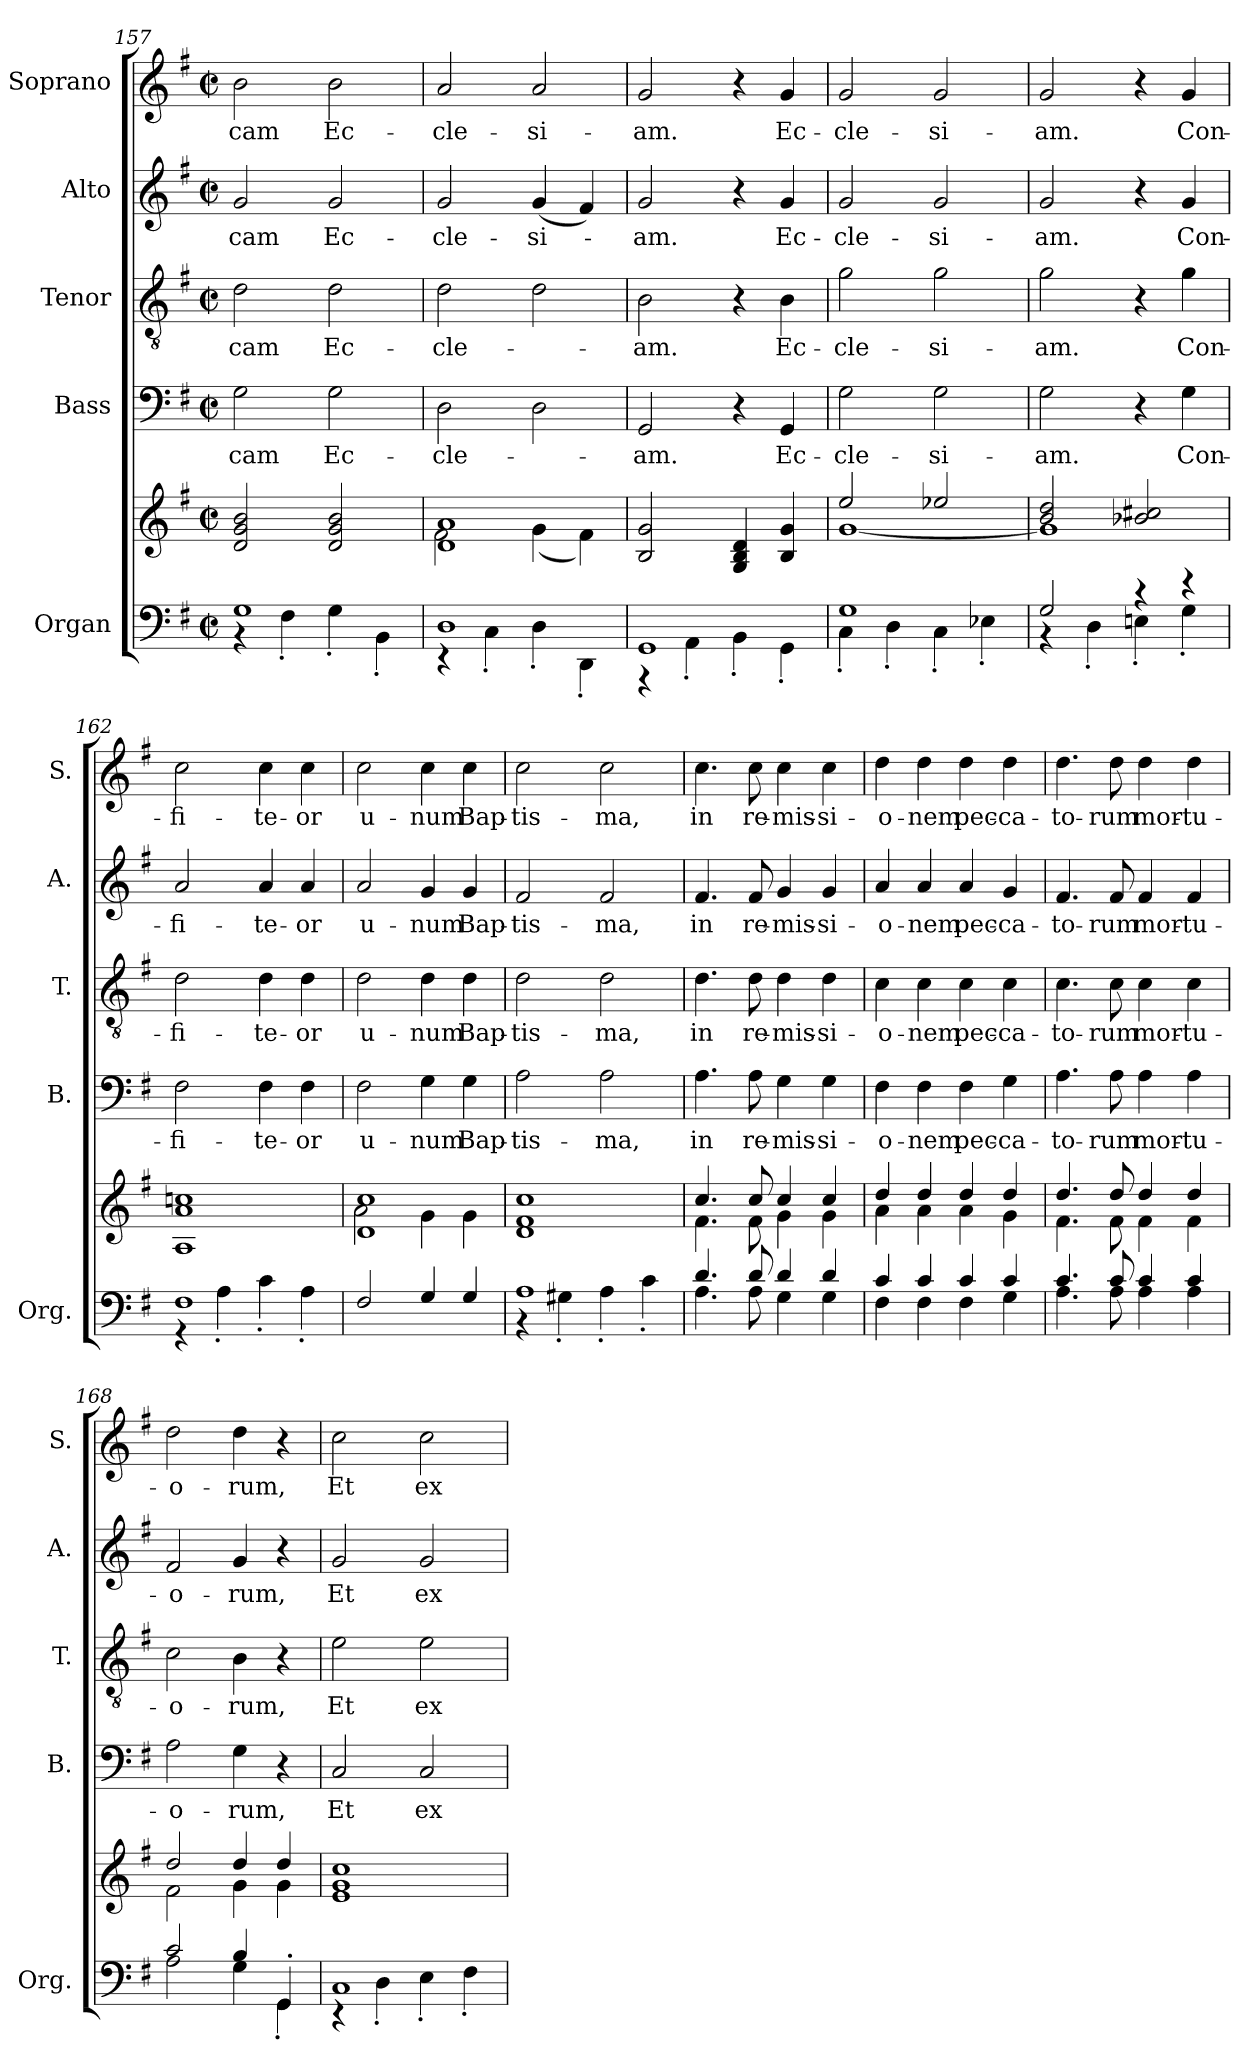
**kern	**kern	**kern	**text	**kern	**text	**kern	**text	**kern	**text
*part5	*part5	*part4	*part4	*part3	*part3	*part2	*part2	*part1	*part1
*staff6	*staff5	*staff4	*staff4	*staff3	*staff3	*staff2	*staff2	*staff1	*staff1
*I"Organ	*	*I"Bass	*	*I"Tenor	*	*I"Alto	*	*I"Soprano	*
*I'Org.	*	*I'B.	*	*I'T.	*	*I'A.	*	*I'S.	*
!!LO:LB:g=z
*clefF4	*clefG2	*clefF4	*	*clefGv2	*	*clefG2	*	*clefG2	*
*k[f#]	*k[f#]	*k[f#]	*	*k[f#]	*	*k[f#]	*	*k[f#]	*
*M2/2	*M2/2	*M2/2	*	*M2/2	*	*M2/2	*	*M2/2	*
*met(c|)	*met(c|)	*met(c|)	*	*met(c|)	*	*met(c|)	*	*met(c|)	*
=157	=157	=157	=157	=157	=157	=157	=157	=157	=157
*^	*	*	*	*	*	*	*	*	*
!	!	!	!	!LO:LY:b	!	!LO:LY:b	!	!LO:LY:b	!	!LO:LY:b
1G	4r	2d/ 2g/ 2b/	2G\	-cam	2d\	-cam	2g/	-cam	2b\	-cam
.	4F#'\	.	.	.	.	.	.	.	.	.
!	!	!	!	!LO:LY:b	!	!LO:LY:b	!	!LO:LY:b	!	!LO:LY:b
.	4G'\	2d/ 2g/ 2b/	2G\	Ec-	2d\	Ec-	2g/	Ec-	2b\	Ec-
.	4BB'\	.	.	.	.	.	.	.	.	.
=158	=158	=158	=158	=158	=158	=158	=158	=158	=158	=158
*	*	*^	*	*	*	*	*	*	*	*
!	!	!	!	!	!LO:LY:b	!	!LO:LY:b	!	!LO:LY:b	!	!LO:LY:b
1D	4r	1d 1a	2f#\	2D\	-cle-	2d\	-cle-	2g/	-cle-	2a/	-cle-
.	4C'\	.	.	.	.	.	.	.	.	.	.
!	!	!	!	!	!	!	!	!	!LO:LY:b	!	!LO:LY:b
.	4D'\	.	(<4g\	2D\	.	2d\	.	(<4g/	-si-	2a/	-si-
.	4DD'\	.	4f#\)	.	.	.	.	4f#/)	.	.	.
=159	=159	=159	=159	=159	=159	=159	=159	=159	=159	=159	=159
!	!	!	!	!	!LO:LY:b	!	!LO:LY:b	!	!LO:LY:b	!	!LO:LY:b
*	*	*v	*v	*	*	*	*	*	*	*	*
1GG	4r	2B/ 2g/	2GG/	-am.	2B\	-am.	2g/	-am.	2g/	-am.
.	4AA'\	.	.	.	.	.	.	.	.	.
.	4BB'\	4G/ 4B/ 4d/	4r	.	4r	.	4r	.	4r	.
!	!	!	!	!LO:LY:b	!	!LO:LY:b	!	!LO:LY:b	!	!LO:LY:b
.	4GG'\	4B/ 4g/	4GG/	Ec-	4B\	Ec-	4g/	Ec-	4g/	Ec-
=160	=160	=160	=160	=160	=160	=160	=160	=160	=160	=160
*	*	*^	*	*	*	*	*	*	*	*
!	!	!	!	!	!LO:LY:b	!	!LO:LY:b	!	!LO:LY:b	!	!LO:LY:b
1G	4C'\	2ee/	[1g	2G\	-cle-	2g\	-cle-	2g/	-cle-	2g/	-cle-
.	4D'\	.	.	.	.	.	.	.	.	.	.
!	!	!	!	!	!LO:LY:b	!	!LO:LY:b	!	!LO:LY:b	!	!LO:LY:b
.	4C'\	2ee-X/	.	2G\	-si-	2g\	-si-	2g/	-si-	2g/	-si-
.	4E-X'\	.	.	.	.	.	.	.	.	.	.
=161	=161	=161	=161	=161	=161	=161	=161	=161	=161	=161	=161
!	!	!	!	!	!LO:LY:b	!	!LO:LY:b	!	!LO:LY:b	!	!LO:LY:b
2G/	4r	2b/ 2dd/	1g]	2G\	-am.	2g\	-am.	2g/	-am.	2g/	-am.
.	4D'\	.	.	.	.	.	.	.	.	.	.
4r	4En'\	2b-X/ 2cc#X/	.	4r	.	4r	.	4r	.	4r	.
!	!	!	!	!	!LO:LY:b	!	!LO:LY:b	!	!LO:LY:b	!	!LO:LY:b
4r	4G'\	.	.	4G\	Con-	4g\	Con-	4g/	Con-	4g/	Con-
*	*	*v	*v	*	*	*	*	*	*	*	*
=162	=162	=162	=162	=162	=162	=162	=162	=162	=162	=162
!	!	!	!	!LO:LY:b	!	!LO:LY:b	!	!LO:LY:b	!	!LO:LY:b
1F#	4r	1A 1a 1ccn	2F#\	-fi-	2d\	-fi-	2a/	-fi-	2cc\	-fi-
.	4A'\	.	.	.	.	.	.	.	.	.
!	!	!	!	!LO:LY:b	!	!LO:LY:b	!	!LO:LY:b	!	!LO:LY:b
.	4c'\	.	4F#\	-te-	4d\	-te-	4a/	-te-	4cc\	-te-
!	!	!	!	!LO:LY:b	!	!LO:LY:b	!	!LO:LY:b	!	!LO:LY:b
.	4A'\	.	4F#\	-or	4d\	-or	4a/	-or	4cc\	-or
=163	=163	=163	=163	=163	=163	=163	=163	=163	=163	=163
*	*	*^	*	*	*	*	*	*	*	*
!	!	!	!	!	!LO:LY:b	!	!LO:LY:b	!	!LO:LY:b	!	!LO:LY:b
*v	*v	*	*	*	*	*	*	*	*	*	*
2F#/	1d 1cc	2a\	2F#\	u-	2d\	u-	2a/	u-	2cc\	u-
!	!	!	!	!LO:LY:b	!	!LO:LY:b	!	!LO:LY:b	!	!LO:LY:b
4G/	.	4g\	4G\	-num	4d\	-num	4g/	-num	4cc\	-num
!	!	!	!	!LO:LY:b	!	!LO:LY:b	!	!LO:LY:b	!	!LO:LY:b
4G/	.	4g\	4G\	Bap-	4d\	Bap-	4g/	Bap-	4cc\	Bap-
=164	=164	=164	=164	=164	=164	=164	=164	=164	=164	=164
*^	*	*	*	*	*	*	*	*	*	*
!	!	!	!	!	!LO:LY:b	!	!LO:LY:b	!	!LO:LY:b	!	!LO:LY:b
*	*	*v	*v	*	*	*	*	*	*	*	*
1A	4r	1d 1f# 1cc	2A\	-tis-	2d\	-tis-	2f#/	-tis-	2cc\	-tis-
.	4G#X'\	.	.	.	.	.	.	.	.	.
!	!	!	!	!LO:LY:b	!	!LO:LY:b	!	!LO:LY:b	!	!LO:LY:b
.	4A'\	.	2A\	-ma,	2d\	-ma,	2f#/	-ma,	2cc\	-ma,
.	4c'\	.	.	.	.	.	.	.	.	.
=165	=165	=165	=165	=165	=165	=165	=165	=165	=165	=165
*	*	*^	*	*	*	*	*	*	*	*
!	!	!	!	!	!LO:LY:b	!	!LO:LY:b	!	!LO:LY:b	!	!LO:LY:b
4.d/	4.A\	4.cc/	4.f#\	4.A\	in	4.d\	in	4.f#/	in	4.cc\	in
!	!	!	!	!	!LO:LY:b	!	!LO:LY:b	!	!LO:LY:b	!	!LO:LY:b
8d/	8A\	8cc/	8f#\	8A\	re-	8d\	re-	8f#/	re-	8cc\	re-
!	!	!	!	!	!LO:LY:b	!	!LO:LY:b	!	!LO:LY:b	!	!LO:LY:b
4d/	4G\	4cc/	4g\	4G\	-mis-	4d\	-mis-	4g/	-mis-	4cc\	-mis-
!	!	!	!	!	!LO:LY:b	!	!LO:LY:b	!	!LO:LY:b	!	!LO:LY:b
4d/	4G\	4cc/	4g\	4G\	-si-	4d\	-si-	4g/	-si-	4cc\	-si-
!!LO:PB:g=z
=166	=166	=166	=166	=166	=166	=166	=166	=166	=166	=166	=166
!	!	!	!	!	!LO:LY:b	!	!LO:LY:b	!	!LO:LY:b	!	!LO:LY:b
4c/	4F#\	4dd/	4a\	4F#\	-o-	4c\	-o-	4a/	-o-	4dd\	-o-
!	!	!	!	!	!LO:LY:b	!	!LO:LY:b	!	!LO:LY:b	!	!LO:LY:b
4c/	4F#\	4dd/	4a\	4F#\	-nem	4c\	-nem	4a/	-nem	4dd\	-nem
!	!	!	!	!	!LO:LY:b	!	!LO:LY:b	!	!LO:LY:b	!	!LO:LY:b
4c/	4F#\	4dd/	4a\	4F#\	pec-	4c\	pec-	4a/	pec-	4dd\	pec-
!	!	!	!	!	!LO:LY:b	!	!LO:LY:b	!	!LO:LY:b	!	!LO:LY:b
4c/	4G\	4dd/	4g\	4G\	-ca-	4c\	-ca-	4g/	-ca-	4dd\	-ca-
=167	=167	=167	=167	=167	=167	=167	=167	=167	=167	=167	=167
!	!	!	!	!	!LO:LY:b	!	!LO:LY:b	!	!LO:LY:b	!	!LO:LY:b
4.c/	4.A\	4.dd/	4.f#\	4.A\	-to-	4.c\	-to-	4.f#/	-to-	4.dd\	-to-
!	!	!	!	!	!LO:LY:b	!	!LO:LY:b	!	!LO:LY:b	!	!LO:LY:b
8c/	8A\	8dd/	8f#\	8A\	-rum	8c\	-rum	8f#/	-rum	8dd\	-rum
!	!	!	!	!	!LO:LY:b	!	!LO:LY:b	!	!LO:LY:b	!	!LO:LY:b
4c/	4A\	4dd/	4f#\	4A\	mor-	4c\	mor-	4f#/	mor-	4dd\	mor-
!	!	!	!	!	!LO:LY:b	!	!LO:LY:b	!	!LO:LY:b	!	!LO:LY:b
4c/	4A\	4dd/	4f#\	4A\	-tu-	4c\	-tu-	4f#/	-tu-	4dd\	-tu-
=168	=168	=168	=168	=168	=168	=168	=168	=168	=168	=168	=168
*	*^	*	*	*	*	*	*	*	*	*	*
!	!	!	!	!	!	!LO:LY:b	!	!LO:LY:b	!	!LO:LY:b	!	!LO:LY:b
2c/	2.ryy	2A\	2dd/	2f#\	2A\	-o-	2c\	-o-	2f#/	-o-	2dd\	-o-
!	!	!	!	!	!	!LO:LY:b	!	!LO:LY:b	!	!LO:LY:b	!	!LO:LY:b
4B/	.	4G\	4dd/	4g\	4G\	-rum,	4B\	-rum,	4g/	-rum,	4dd\	-rum,
4GG'/	4GG'\	4ryy	4dd/	4g\	4r	.	4r	.	4r	.	4r	.
=169	=169	=169	=169	=169	=169	=169	=169	=169	=169	=169	=169	=169
!	!	!	!	!	!	!LO:LY:b	!	!LO:LY:b	!	!LO:LY:b	!	!LO:LY:b
*	*v	*v	*	*	*	*	*	*	*	*	*	*
*	*	*v	*v	*	*	*	*	*	*	*	*
1C	4r	1e 1g 1cc	2C/	Et	2e\	Et	2g/	Et	2cc\	Et
.	4D'\	.	.	.	.	.	.	.	.	.
!	!	!	!	!LO:LY:b	!	!LO:LY:b	!	!LO:LY:b	!	!LO:LY:b
.	4E'\	.	2C/	ex-	2e\	ex-	2g/	ex-	2cc\	ex-
.	4F#'\	.	.	.	.	.	.	.	.	.
*v	*v	*	*	*	*	*	*	*	*	*
=	=	=	=	=	=	=	=	=	=
*-	*-	*-	*-	*-	*-	*-	*-	*-	*-
